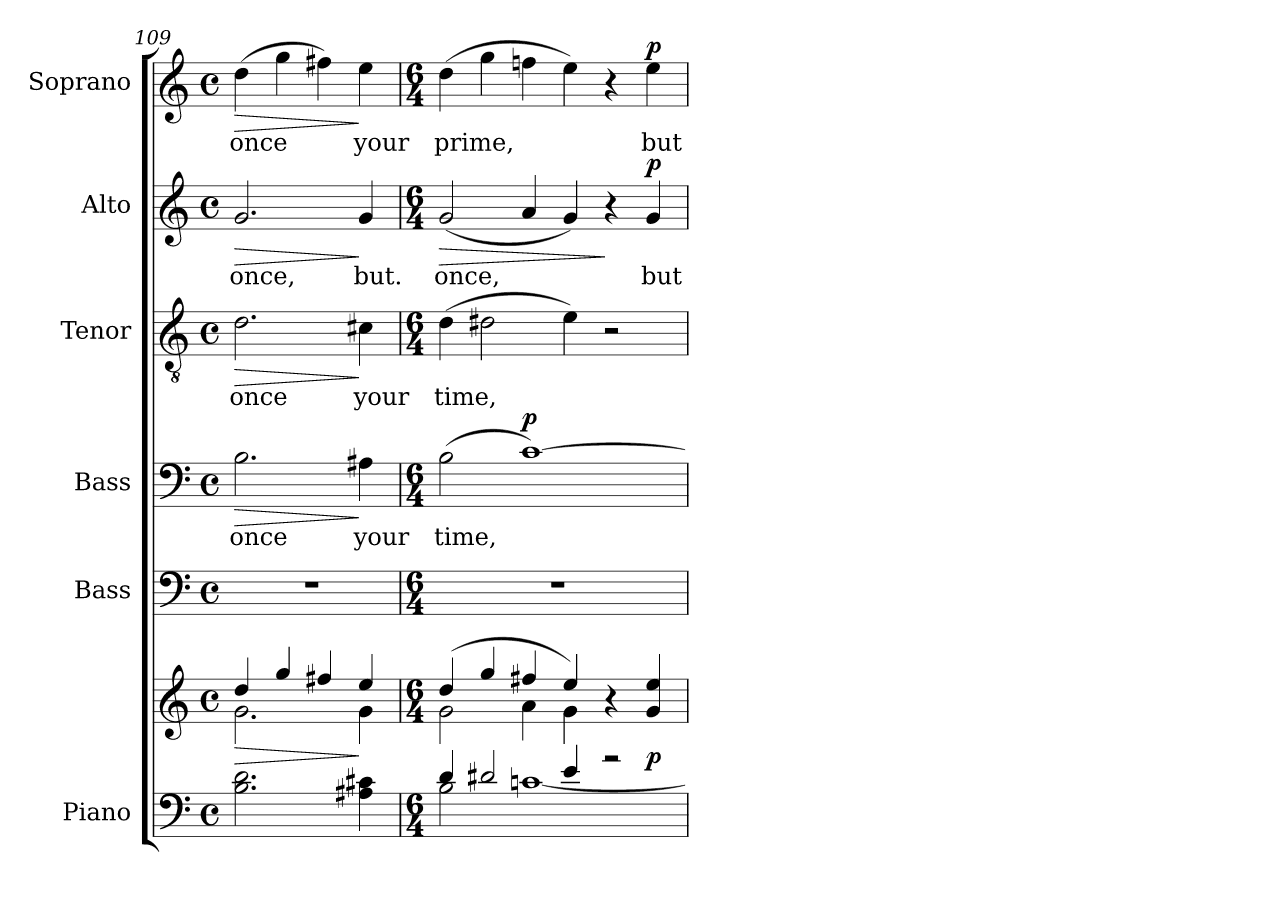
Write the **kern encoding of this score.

**kern	**kern	**dynam	**kern	**kern	**text	**dynam	**kern	**text	**dynam	**kern	**text	**dynam	**kern	**text	**dynam
*part6	*part6	*part6	*part5	*part4	*part4	*part4	*part3	*part3	*part3	*part2	*part2	*part2	*part1	*part1	*part1
*staff7	*staff6	*staff6/7	*staff5	*staff4	*staff4	*staff4	*staff3	*staff3	*staff3	*staff2	*staff2	*staff2	*staff1	*staff1	*staff1
*I"Piano	*	*	*I"Bass	*I"Bass	*	*	*I"Tenor	*	*	*I"Alto	*	*	*I"Soprano	*	*
*I'Pno.	*	*	*I'B.	*I'B.	*	*	*I'T.	*	*	*I'A.	*	*	*I'S.	*	*
!!LO:PB:g=z
*clefF4	*clefG2	*	*clefF4	*clefF4	*	*	*clefGv2	*	*	*clefG2	*	*	*clefG2	*	*
*	*	*	*	*	*	*	*ITrd7c12	*	*	*	*	*	*	*	*
*k[]	*k[]	*	*k[]	*k[]	*	*	*k[]	*	*	*k[]	*	*	*k[]	*	*
*C:	*C:	*	*C:	*C:	*	*	*C:	*	*	*C:	*	*	*C:	*	*
*M4/4	*M4/4	*	*M4/4	*M4/4	*	*	*M4/4	*	*	*M4/4	*	*	*M4/4	*	*
*met(c)	*met(c)	*	*met(c)	*met(c)	*	*	*met(c)	*	*	*met(c)	*	*	*met(c)	*	*
=109	=109	=109	=109	=109	=109	=109	=109	=109	=109	=109	=109	=109	=109	=109	=109
*	*^	*	*	*	*	*	*	*	*	*	*	*	*	*	*
!	!	!	!LO:HP:b	!	!	!	!	!	!	!	!	!	!	!	!	!
!	!	!	!	!	!	!LO:LY:b:color=#000000	!LO:HP:b	!	!	!	!	!	!	!	!	!
!	!	!	!	!	!	!	!	!	!LO:LY:b:color=#000000	!LO:HP:b	!	!	!	!	!	!
!	!	!	!	!	!	!	!	!	!	!	!	!LO:LY:b:color=#000000	!LO:HP:b	!	!	!
!	!	!	!	!	!	!	!	!	!	!	!	!	!	!	!LO:LY:b:color=#000000	!LO:HP:b
2.Bi\ 2.di	4ddi/	2.gi\	>	1r	2.Bi\	once	>	2.Di\	once	>	2.gi/	once,	>	(4ddi\	once	>
.	4ggi/	.	.	.	.	.	.	.	.	.	.	.	.	4ggi\	.	.
.	4ff#Xi/	.	.	.	.	.	.	.	.	.	.	.	.	4ff#Xi\)	.	.
!	!	!	!	!	!	!LO:LY:b:color=#000000	!	!	!	!	!	!	!	!	!	!
!	!	!	!	!	!	!	!	!	!LO:LY:b:color=#000000	!	!	!	!	!	!	!
!	!	!	!	!	!	!	!	!	!	!	!	!LO:LY:b:color=#000000	!	!	!	!
!	!	!	!	!	!	!	!	!	!	!	!	!	!	!	!LO:LY:b:color=#000000	!
4A#Xi\ 4c#Xi	4eei/	4gi\	]	.	4A#Xi\	your	]	4C#Xi\	your	]	4gi/	but.	]	4eei\	your	]
=110	=110	=110	=110	=110	=110	=110	=110	=110	=110	=110	=110	=110	=110	=110	=110	=110
*M6/4	*M6/4	*	*	*M6/4	*M6/4	*	*	*M6/4	*	*	*M6/4	*	*	*M6/4	*	*
*^	*	*	*	*	*	*	*	*	*	*	*	*	*	*	*	*
!	!	!	!	!	!LO:N:vis=1	!	!	!	!	!	!	!	!	!	!	!	!
!	!	!	!	!	!	!	!LO:LY:b:color=#000000	!	!	!	!	!	!	!	!	!	!
!	!	!	!	!	!	!	!	!	!	!LO:LY:b:color=#000000	!	!	!	!	!	!	!
!	!	!	!	!	!	!	!	!	!	!	!	!	!LO:LY:b:color=#000000	!LO:HP:b	!	!	!
!	!	!	!	!	!	!	!	!	!	!	!	!	!	!	!	!LO:LY:b:color=#000000	!
4di/	2Bi\	(4ddi/	2gi\	.	1.r	(2Bi\	time,	.	(4Di\	time,	.	(2gi/	once,	>	(4ddi\	prime,	.
2d#Xi/	.	4ggi/	.	.	.	.	.	.	2D#Xi\	.	.	.	.	.	4ggi\	.	.
.	[<1cni	4ff#Xi/	4ai\	.	.	[>1ci)	.	p	.	.	.	4ai/	.	.	4ffni\	.	.
4ei/	.	4eei/)	4gi\	.	.	.	.	.	4Ei\)	.	.	4gi/)	.	.	4eei\)	.	.
2r	.	4r	2ryy	.	.	.	.	.	2r	.	.	4r	.	]	4r	.	.
!	!	!	!	!	!	!	!	!	!	!	!	!	!LO:LY:b:color=#000000	!	!	!	!
!	!	!	!	!	!	!	!	!	!	!	!	!	!	!	!	!LO:LY:b:color=#000000	!
.	.	4gi/ 4eei	.	p	.	.	.	.	.	.	.	4gi/	but	p	4eei\	but	p
*v	*v	*	*	*	*	*	*	*	*	*	*	*	*	*	*	*	*
*	*v	*v	*	*	*	*	*	*	*	*	*	*	*	*	*	*
=	=	=	=	=	=	=	=	=	=	=	=	=	=	=	=
*-	*-	*-	*-	*-	*-	*-	*-	*-	*-	*-	*-	*-	*-	*-	*-
